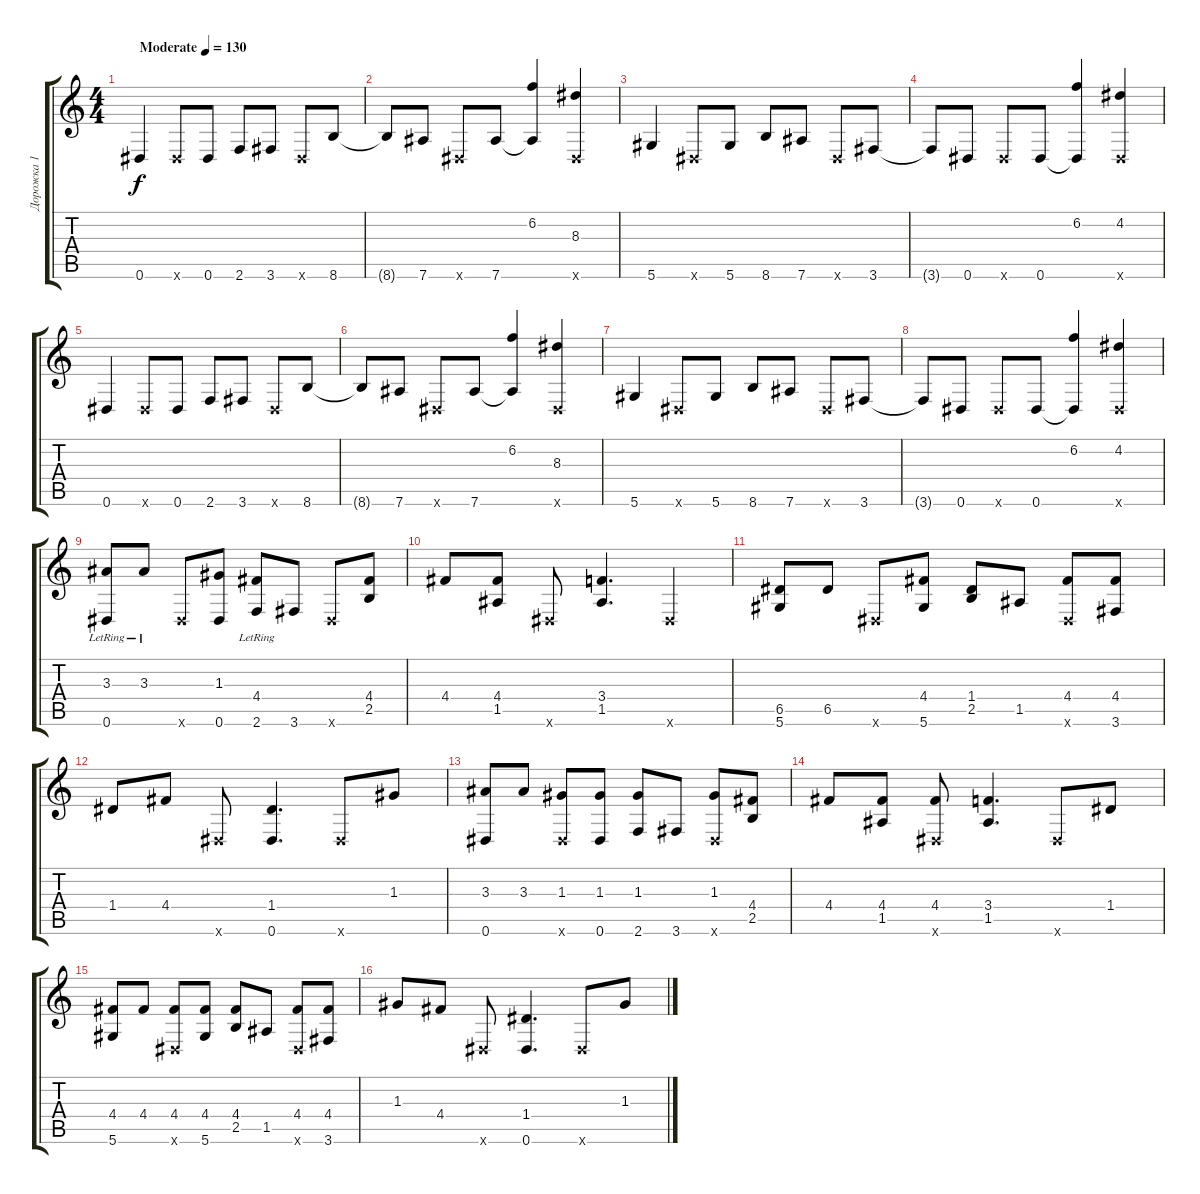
\track ("Дорожка 1" "Дорожка 1") {instrument acousticguitarsteel}
\staff {score tabs}
\tuning (E4 B3 G3 D3 A2 Eb2) {hide}
\ts (4 4)
\tempo (130 "Moderate")
\clef g2
\ks c
0.6.4{dy f instrument acousticguitarsteel} 0.6{x}.8 0.6.8 2.6.8 3.6.8 0.6{x}.8 8.6.8 |
8.6{t}.8 7.6.8 0.6{x}.8 7.6.8 (6.2 7.6{t}).4 (8.3 0.6{x}).4 |
5.6.4 0.6{x}.8 5.6.8 8.6.8 7.6.8 0.6{x}.8 3.6.8 |
3.6{t}.8 0.6.8 0.6{x}.8 0.6.8 (6.2 0.6{t}).4 (4.2 0.6{x}).4 |
0.6.4 0.6{x}.8 0.6.8 2.6.8 3.6.8 0.6{x}.8 8.6.8 |
8.6{t}.8 7.6.8 0.6{x}.8 7.6.8 (6.2 7.6{t}).4 (8.3 0.6{x}).4 |
5.6.4 0.6{x}.8 5.6.8 8.6.8 7.6.8 0.6{x}.8 3.6.8 |
3.6{t}.8 0.6.8 0.6{x}.8 0.6.8 (6.2 0.6{t}).4 (4.2 0.6{x}).4 |
(3.3{lr} 0.6).8 3.3{lr}.8 0.6{x}.8 (1.3 0.6).8 (4.4{lr} 2.6).8 3.6.8 0.6{x}.8 (4.4 2.5).8 |
4.4.8 (4.4 1.5).8 0.6{x}.8 (3.4 1.5).4{d} 0.6{x}.4 |
(6.5 5.6).8 6.5.8 0.6{x}.8 (4.4 5.6).8 (1.4 2.5).8 1.5.8 (4.4 0.6{x}).8 (4.4 3.6).8 |
1.4.8 4.4.8 0.6{x}.8 (1.4 0.6).4{d} 0.6{x}.8 1.3.8 |
(3.3 0.6).8 3.3.8 (1.3 0.6{x}).8 (1.3 0.6).8 (1.3 2.6).8 3.6.8 (1.3 0.6{x}).8 (4.4 2.5).8 |
4.4.8 (4.4 1.5).8 (4.4 0.6{x}).8 (3.4 1.5).4{d} 0.6{x}.8 1.4.8 |
(4.4 5.6).8 4.4.8 (4.4 0.6{x}).8 (4.4 5.6).8 (4.4 2.5).8 1.5.8 (4.4 0.6{x}).8 (4.4 3.6).8 |
1.3.8 4.4.8 0.6{x}.8 (1.4 0.6).4{d} 0.6{x}.8 1.3.8
